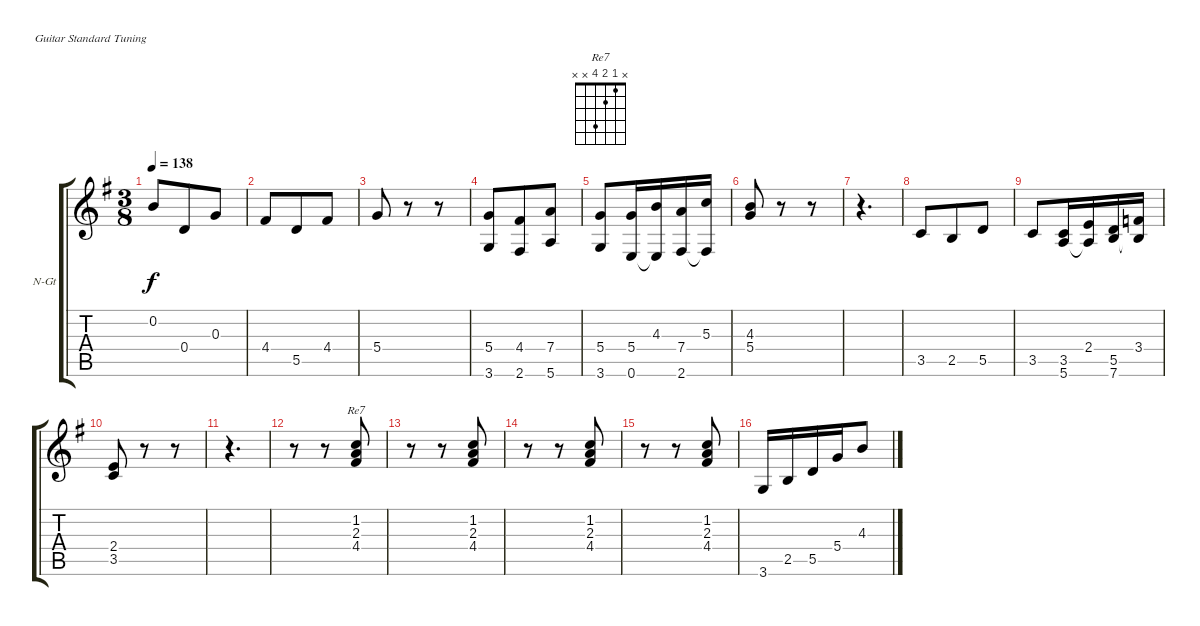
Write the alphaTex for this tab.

\bracketExtendMode groupsimilarinstruments
\firstSystemTrackNameOrientation horizontal
\otherSystemsTrackNameOrientation horizontal
\track ("Acoustic guitar 2" "N-Gt") {instrument acousticguitarnylon}
\staff {score tabs}
\tuning (E4 B3 G3 D3 A2 E2)
\chord ("Re7" x 1 2 4 x x) {showfingering false}
\ts (3 8)
\tempo 138
\clef g2
\ks g
0.2.8{dy f} 0.4.8 0.3.8 |
4.4.8 5.5.8 4.4.8 |
5.4.8 r.8 r.8 |
(5.4 3.6).8 (4.4 2.6).8 (7.4 5.6).8 |
(5.4 3.6).8 (5.4 0.6).16 (4.3 0.6{t}).16 (7.4 2.6).16 (5.3 2.6{t}).16 |
(4.3 5.4).8 r.8 r.8 |
r.4{d} |
3.5.8 2.5.8 5.5.8 |
3.5.8 (3.5 5.6).16 (2.4 5.6{t}).16 (5.5 7.6).16 (3.4 7.6{t}).16 |
(2.4 3.5).8 r.8 r.8 |
r.4{d} |
r.8 r.8 (1.2 2.3 4.4).8{ch "Re7"} |
r.8 r.8 (1.2 2.3 4.4).8 |
r.8 r.8 (1.2 2.3 4.4).8 |
r.8 r.8 (1.2 2.3 4.4).8 |
3.6.16 2.5.16 5.5.16 5.4.16 4.3.8
